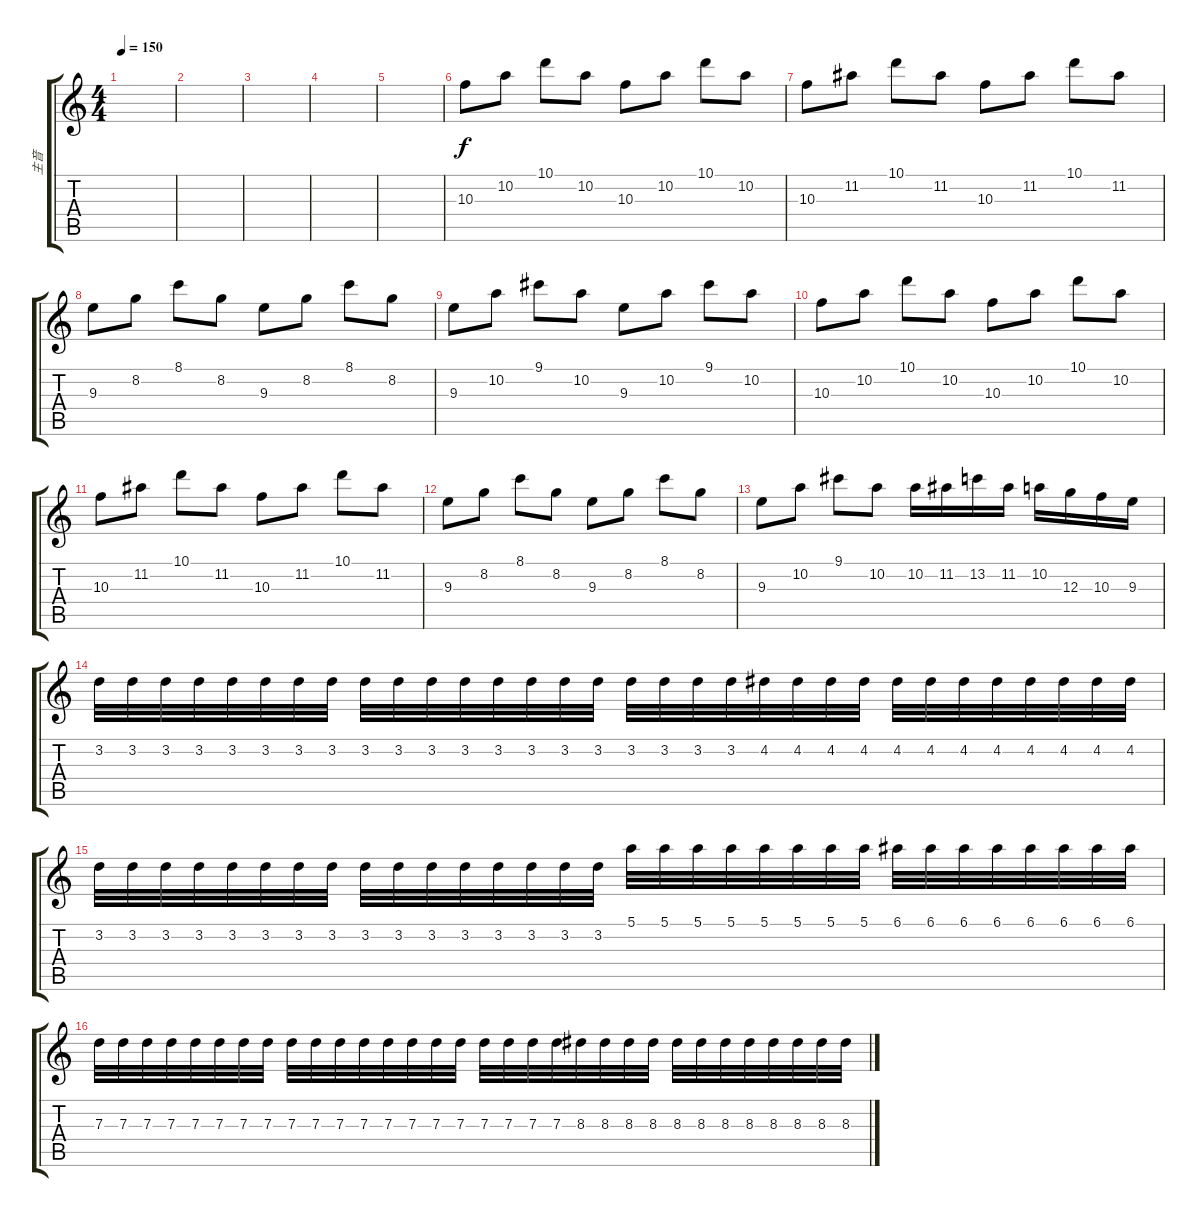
\track ("主音" "主音") {instrument overdrivenguitar}
\staff {score tabs}
\tuning (E4 B3 G3 D3 A2 E2) {hide}
\ts (4 4)
\tempo 150
\clef g2
\ks c
|
|
|
|
|
10.3.8 10.2.8 10.1.8 10.2.8 10.3.8 10.2.8 10.1.8 10.2.8 |
10.3.8 11.2.8 10.1.8 11.2.8 10.3.8 11.2.8 10.1.8 11.2.8 |
9.3.8 8.2.8 8.1.8 8.2.8 9.3.8 8.2.8 8.1.8 8.2.8 |
9.3.8 10.2.8 9.1.8 10.2.8 9.3.8 10.2.8 9.1.8 10.2.8 |
10.3.8 10.2.8 10.1.8 10.2.8 10.3.8 10.2.8 10.1.8 10.2.8 |
10.3.8 11.2.8 10.1.8 11.2.8 10.3.8 11.2.8 10.1.8 11.2.8 |
9.3.8 8.2.8 8.1.8 8.2.8 9.3.8 8.2.8 8.1.8 8.2.8 |
9.3.8 10.2.8 9.1.8 10.2.8 10.2.16 11.2.16 13.2.16 11.2.16 10.2.16 12.3.16 10.3.16 9.3.16 |
3.2.32 3.2.32 3.2.32 3.2.32 3.2.32 3.2.32 3.2.32 3.2.32 3.2.32 3.2.32 3.2.32 3.2.32 3.2.32 3.2.32 3.2.32 3.2.32 3.2.32 3.2.32 3.2.32 3.2.32 4.2.32 4.2.32 4.2.32 4.2.32 4.2.32 4.2.32 4.2.32 4.2.32 4.2.32 4.2.32 4.2.32 4.2.32 |
3.2.32 3.2.32 3.2.32 3.2.32 3.2.32 3.2.32 3.2.32 3.2.32 3.2.32 3.2.32 3.2.32 3.2.32 3.2.32 3.2.32 3.2.32 3.2.32 5.1.32 5.1.32 5.1.32 5.1.32 5.1.32 5.1.32 5.1.32 5.1.32 6.1.32 6.1.32 6.1.32 6.1.32 6.1.32 6.1.32 6.1.32 6.1.32 |
7.3.32 7.3.32 7.3.32 7.3.32 7.3.32 7.3.32 7.3.32 7.3.32 7.3.32 7.3.32 7.3.32 7.3.32 7.3.32 7.3.32 7.3.32 7.3.32 7.3.32 7.3.32 7.3.32 7.3.32 8.3.32 8.3.32 8.3.32 8.3.32 8.3.32 8.3.32 8.3.32 8.3.32 8.3.32 8.3.32 8.3.32 8.3.32
